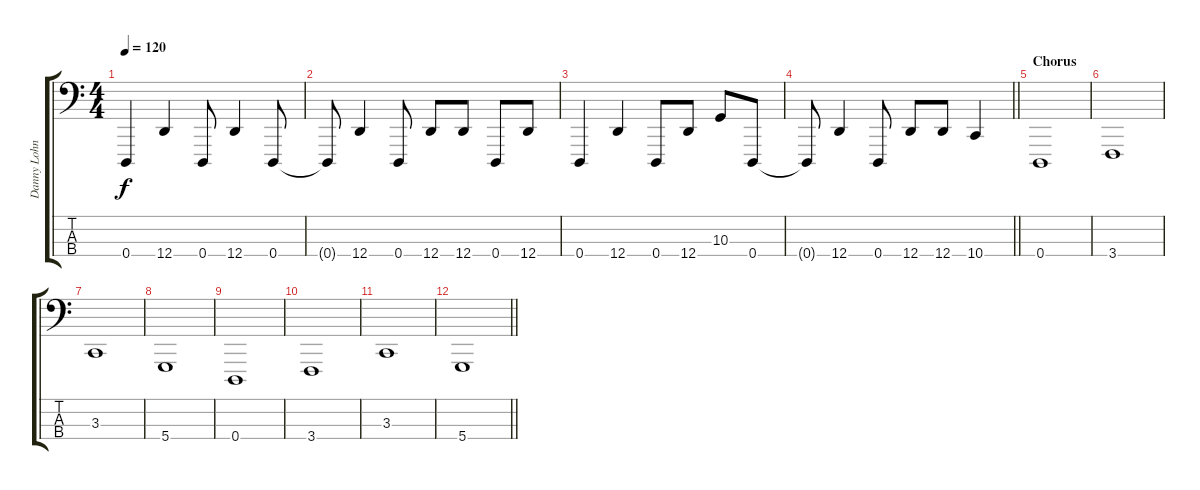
\track ("Danny Lohner (Bass)" "Danny Lohn") {instrument lead2sawtooth}
\staff {score tabs}
\tuning (G2 D2 A1 D1) {hide}
\ts (4 4)
\tempo 120
\clef f4
\ks c
0.4.4{dy f} 12.4.4 0.4.8 12.4.4 0.4.8 |
0.4{t}.8 12.4.4 0.4.8 12.4.8 12.4.8 0.4.8 12.4.8 |
0.4.4 12.4.4 0.4.8 12.4.8 10.3.8 0.4.8 |
\barLineRight lightlight
0.4{t}.8 12.4.4 0.4.8 12.4.8 12.4.8 10.4.4 |
\section ("" "Chorus")
0.4.1 |
3.4.1 |
3.3.1 |
5.4.1 |
0.4.1 |
3.4.1 |
3.3.1 |
\barLineRight lightlight
5.4.1
